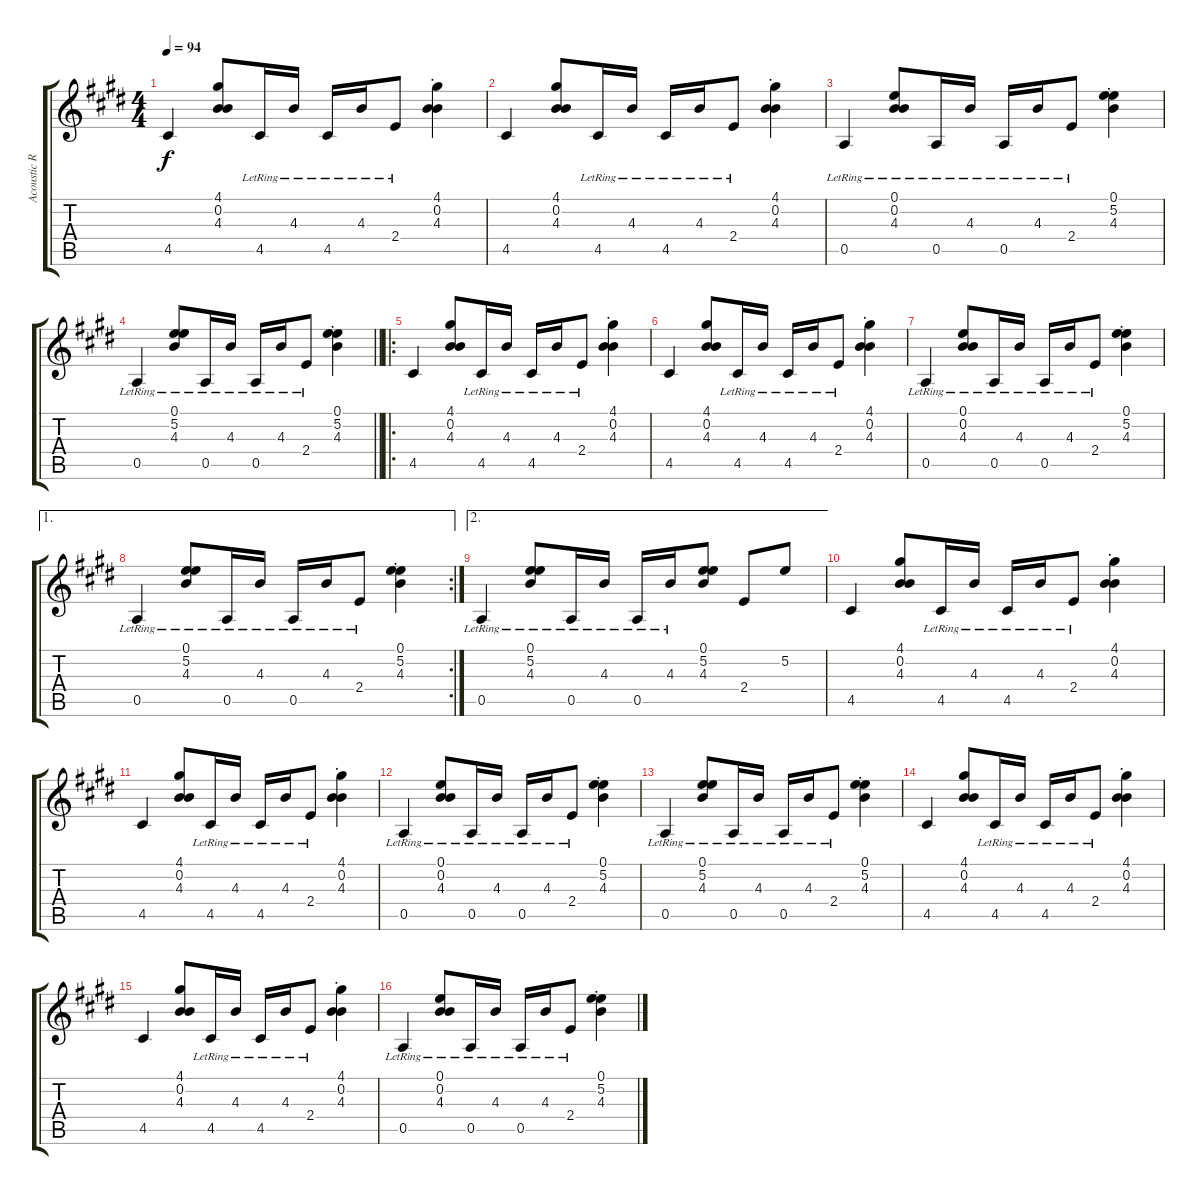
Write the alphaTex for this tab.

\track ("Acoustic Rhythm" "Acoustic R") {instrument acousticguitarsteel}
\staff {score tabs}
\tuning (E4 B3 G3 D3 A2 E2) {hide}
\ts (4 4)
\tempo 94
\clef g2
\ks e
4.5.4{dy f} (4.1 0.2 4.3).8 4.5{lr}.16 4.3{lr}.16 4.5{lr}.16 4.3{lr}.16 2.4{lr}.8 (4.1{st} 0.2{st} 4.3{st}).4 |
\ks c#minor
4.5.4 (4.1 0.2 4.3).8 4.5{lr}.16 4.3{lr}.16 4.5{lr}.16 4.3{lr}.16 2.4{lr}.8 (4.1{st} 0.2{st} 4.3{st}).4 |
0.5{lr}.4 (0.1{lr} 0.2{lr} 4.3{lr}).8 0.5{lr}.16 4.3{lr}.16 0.5{lr}.16 4.3{lr}.16 2.4{lr}.8 (0.1{st} 5.2{st} 4.3{st}).4 |
\barLineRight lightlight
0.5{lr}.4 (0.1{lr} 5.2{lr} 4.3{lr}).8 0.5{lr}.16 4.3{lr}.16 0.5{lr}.16 4.3{lr}.16 2.4{lr}.8 (0.1{st} 5.2{st} 4.3{st}).4 |
\ro
\ks e
4.5.4 (4.1 0.2 4.3).8 4.5{lr}.16 4.3{lr}.16 4.5{lr}.16 4.3{lr}.16 2.4{lr}.8 (4.1{st} 0.2{st} 4.3{st}).4 |
\ks c#minor
4.5.4 (4.1 0.2 4.3).8 4.5{lr}.16 4.3{lr}.16 4.5{lr}.16 4.3{lr}.16 2.4{lr}.8 (4.1{st} 0.2{st} 4.3{st}).4 |
0.5{lr}.4 (0.1{lr} 0.2{lr} 4.3{lr}).8 0.5{lr}.16 4.3{lr}.16 0.5{lr}.16 4.3{lr}.16 2.4{lr}.8 (0.1{st} 5.2{st} 4.3{st}).4 |
\ae 1
\rc 2
0.5{lr}.4 (0.1{lr} 5.2{lr} 4.3{lr}).8 0.5{lr}.16 4.3{lr}.16 0.5{lr}.16 4.3{lr}.16 2.4{lr}.8 (0.1{st} 5.2{st} 4.3{st}).4 |
\ae 2
0.5{lr}.4 (0.1{lr} 5.2{lr} 4.3{lr}).8 0.5{lr}.16 4.3{lr}.16 0.5{lr}.16 4.3{lr}.16 (0.1 5.2 4.3).8 2.4.8 5.2.8 |
\ks e
4.5.4 (4.1 0.2 4.3).8 4.5{lr}.16 4.3{lr}.16 4.5{lr}.16 4.3{lr}.16 2.4{lr}.8 (4.1{st} 0.2{st} 4.3{st}).4 |
\ks c#minor
4.5.4 (4.1 0.2 4.3).8 4.5{lr}.16 4.3{lr}.16 4.5{lr}.16 4.3{lr}.16 2.4{lr}.8 (4.1{st} 0.2{st} 4.3{st}).4 |
0.5{lr}.4 (0.1{lr} 0.2{lr} 4.3{lr}).8 0.5{lr}.16 4.3{lr}.16 0.5{lr}.16 4.3{lr}.16 2.4{lr}.8 (0.1{st} 5.2{st} 4.3{st}).4 |
0.5{lr}.4 (0.1{lr} 5.2{lr} 4.3{lr}).8 0.5{lr}.16 4.3{lr}.16 0.5{lr}.16 4.3{lr}.16 2.4{lr}.8 (0.1{st} 5.2{st} 4.3{st}).4 |
\ks e
4.5.4 (4.1 0.2 4.3).8 4.5{lr}.16 4.3{lr}.16 4.5{lr}.16 4.3{lr}.16 2.4{lr}.8 (4.1{st} 0.2{st} 4.3{st}).4 |
\ks c#minor
4.5.4 (4.1 0.2 4.3).8 4.5{lr}.16 4.3{lr}.16 4.5{lr}.16 4.3{lr}.16 2.4{lr}.8 (4.1{st} 0.2{st} 4.3{st}).4 |
0.5{lr}.4 (0.1{lr} 0.2{lr} 4.3{lr}).8 0.5{lr}.16 4.3{lr}.16 0.5{lr}.16 4.3{lr}.16 2.4{lr}.8 (0.1{st} 5.2{st} 4.3{st}).4
